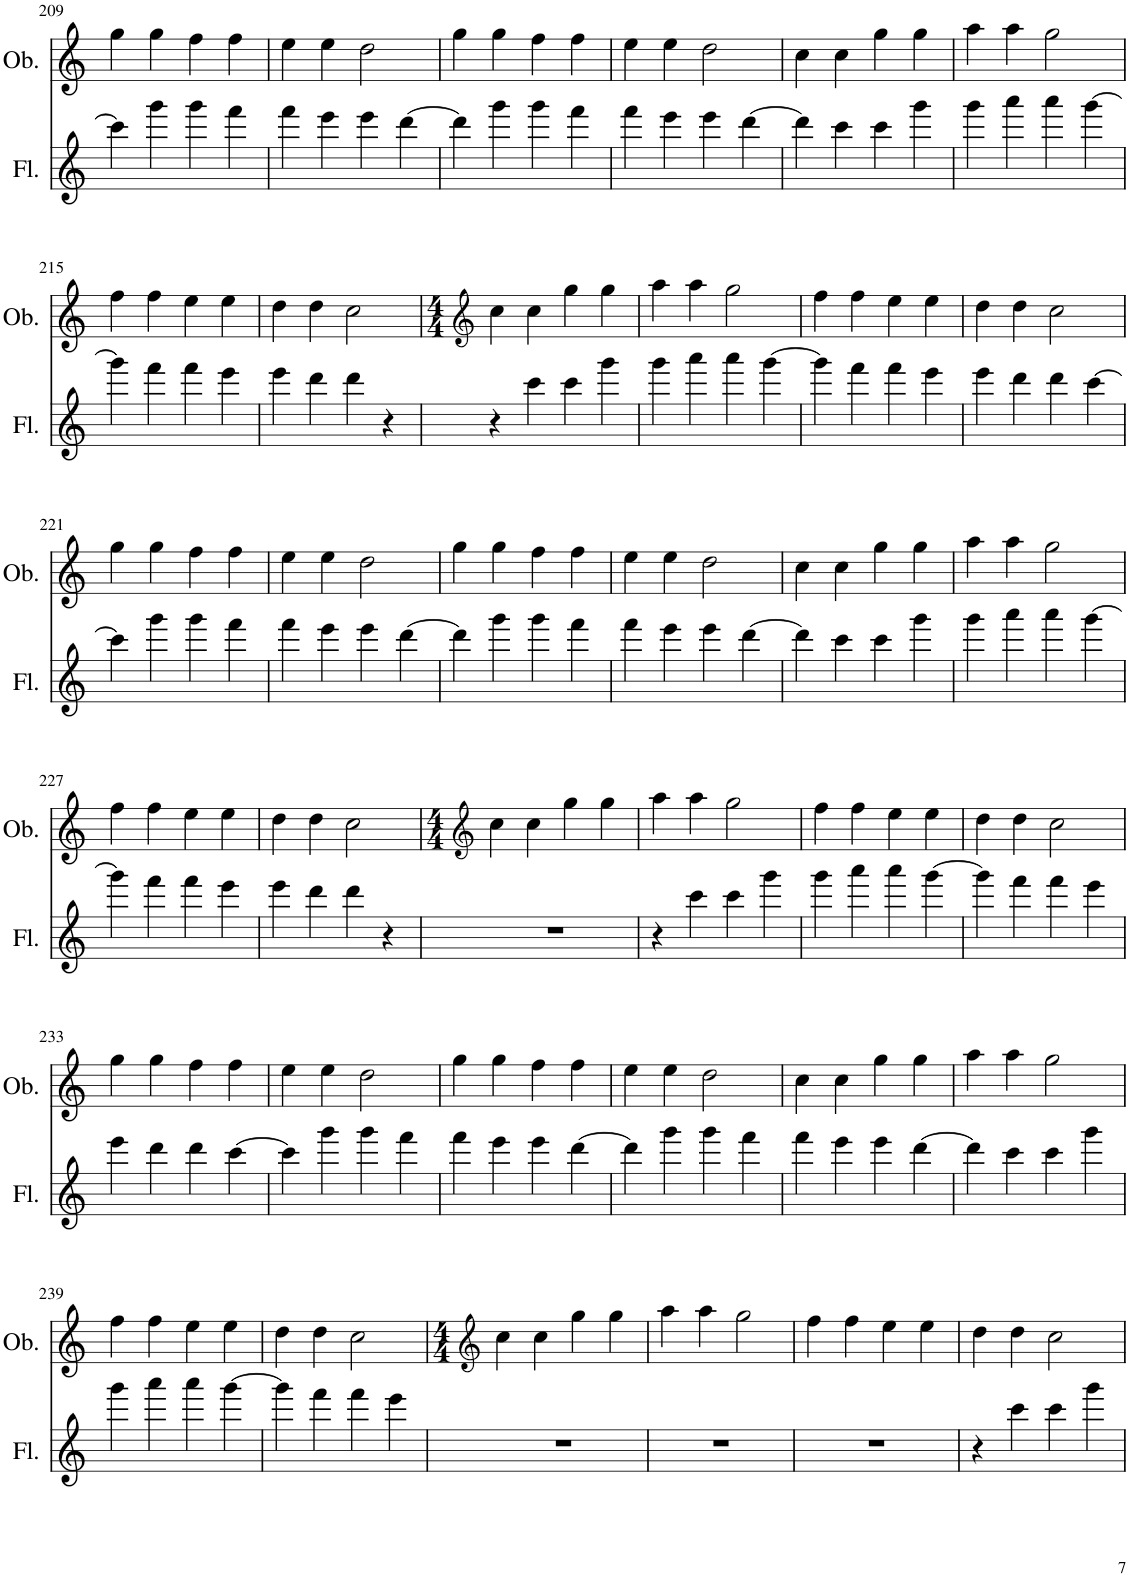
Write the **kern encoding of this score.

**kern	**kern
*part2	*part1
*staff2	*staff1
*I"Flute	*I"Oboe
*I'Fl.	*I'Ob.
!!LO:PB:g=z
*clefG2	*clefG2
*k[]	*k[]
*M4/4	*M4/4
=209	=209
4ccc\]	4gg\
4ggg\	4gg\
4ggg\	4ff\
4fff\	4ff\
=210	=210
4fff\	4ee\
4eee\	4ee\
4eee\	2dd\
[4ddd\	.
=211	=211
4ddd\]	4gg\
4ggg\	4gg\
4ggg\	4ff\
4fff\	4ff\
=212	=212
4fff\	4ee\
4eee\	4ee\
4eee\	2dd\
[4ddd\	.
=213	=213
4ddd\]	4cc\
4ccc\	4cc\
4ccc\	4gg\
4ggg\	4gg\
=214	=214
4ggg\	4aa\
4aaa\	4aa\
4aaa\	2gg\
[4ggg\	.
!!LO:LB:g=z
=215	=215
4ggg\]	4ff\
4fff\	4ff\
4fff\	4ee\
4eee\	4ee\
=216	=216
4eee\	4dd\
4ddd\	4dd\
4ddd\	2cc\
4r	.
=217	=217
*	*clefG2
*	*M4/4
4r	4cc\
4ccc\	4cc\
4ccc\	4gg\
4ggg\	4gg\
=218	=218
4ggg\	4aa\
4aaa\	4aa\
4aaa\	2gg\
[4ggg\	.
=219	=219
4ggg\]	4ff\
4fff\	4ff\
4fff\	4ee\
4eee\	4ee\
=220	=220
4eee\	4dd\
4ddd\	4dd\
4ddd\	2cc\
[4ccc\	.
!!LO:LB:g=z
=221	=221
4ccc\]	4gg\
4ggg\	4gg\
4ggg\	4ff\
4fff\	4ff\
=222	=222
4fff\	4ee\
4eee\	4ee\
4eee\	2dd\
[4ddd\	.
=223	=223
4ddd\]	4gg\
4ggg\	4gg\
4ggg\	4ff\
4fff\	4ff\
=224	=224
4fff\	4ee\
4eee\	4ee\
4eee\	2dd\
[4ddd\	.
=225	=225
4ddd\]	4cc\
4ccc\	4cc\
4ccc\	4gg\
4ggg\	4gg\
=226	=226
4ggg\	4aa\
4aaa\	4aa\
4aaa\	2gg\
[4ggg\	.
!!LO:LB:g=z
=227	=227
4ggg\]	4ff\
4fff\	4ff\
4fff\	4ee\
4eee\	4ee\
=228	=228
4eee\	4dd\
4ddd\	4dd\
4ddd\	2cc\
4r	.
=229	=229
*	*clefG2
*	*M4/4
1r	4cc\
.	4cc\
.	4gg\
.	4gg\
=230	=230
4r	4aa\
4ccc\	4aa\
4ccc\	2gg\
4ggg\	.
=231	=231
4ggg\	4ff\
4aaa\	4ff\
4aaa\	4ee\
[4ggg\	4ee\
=232	=232
4ggg\]	4dd\
4fff\	4dd\
4fff\	2cc\
4eee\	.
!!LO:LB:g=z
=233	=233
4eee\	4gg\
4ddd\	4gg\
4ddd\	4ff\
[4ccc\	4ff\
=234	=234
4ccc\]	4ee\
4ggg\	4ee\
4ggg\	2dd\
4fff\	.
=235	=235
4fff\	4gg\
4eee\	4gg\
4eee\	4ff\
[4ddd\	4ff\
=236	=236
4ddd\]	4ee\
4ggg\	4ee\
4ggg\	2dd\
4fff\	.
=237	=237
4fff\	4cc\
4eee\	4cc\
4eee\	4gg\
[4ddd\	4gg\
=238	=238
4ddd\]	4aa\
4ccc\	4aa\
4ccc\	2gg\
4ggg\	.
!!LO:LB:g=z
=239	=239
4ggg\	4ff\
4aaa\	4ff\
4aaa\	4ee\
[4ggg\	4ee\
=240	=240
4ggg\]	4dd\
4fff\	4dd\
4fff\	2cc\
4eee\	.
=241	=241
*	*clefG2
*	*M4/4
1r	4cc\
.	4cc\
.	4gg\
.	4gg\
=242	=242
1r	4aa\
.	4aa\
.	2gg\
=243	=243
1r	4ff\
.	4ff\
.	4ee\
.	4ee\
=244	=244
4r	4dd\
4ccc\	4dd\
4ccc\	2cc\
4ggg\	.
=	=
*-	*-
